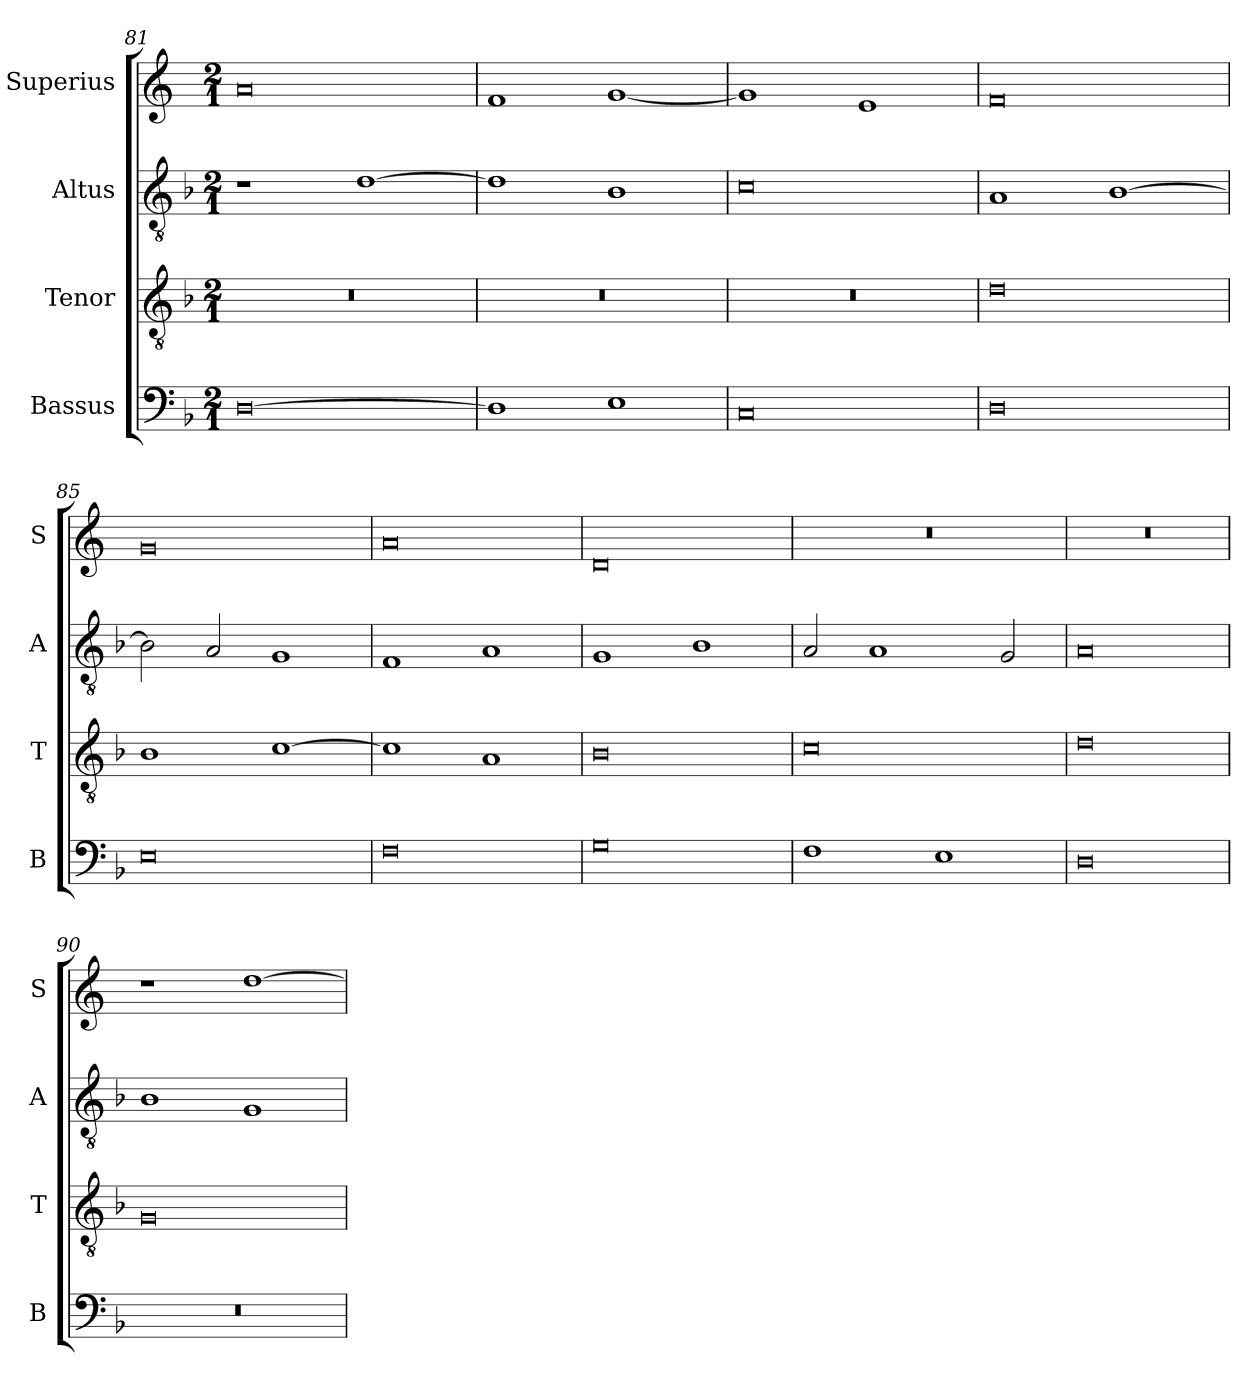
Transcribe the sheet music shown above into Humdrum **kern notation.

**kern	**kern	**kern	**kern
*part4	*part3	*part2	*part1
*staff4	*staff3	*staff2	*staff1
*I"Bassus	*I"Tenor	*I"Altus	*I"Superius
*I'B	*I'T	*I'A	*I'S
*clefF4	*clefGv2	*clefGv2	*clefG2
*k[b-]	*k[b-]	*k[b-]	*k[]
*M2/1	*M2/1	*M2/1	*M2/1
=81	=81	=81	=81
[0D	0r	1r	0a
.	.	[1d	.
=82	=82	=82	=82
1D]	0r	1d]	1f
1E	.	1B-	[1g
=83	=83	=83	=83
0C	0r	0c	1g]
.	.	.	1e
=84	=84	=84	=84
0D	0d	1A	0f
.	.	[1B-	.
=85	=85	=85	=85
0E	1B-	2B-\]	0g
.	.	2A/	.
.	[1c	1G	.
=86	=86	=86	=86
0F	1c]	1F	0a
.	1A	1A	.
=87	=87	=87	=87
0G	0B-	1G	0d
.	.	1B-	.
=88	=88	=88	=88
1F	0c	2A/	0r
.	.	1A	.
1E	.	.	.
.	.	2G/	.
=89	=89	=89	=89
0D	0d	0A	0r
=90	=90	=90	=90
0r	0G	1B-	1r
.	.	1G	[1dd
=	=	=	=
*-	*-	*-	*-
